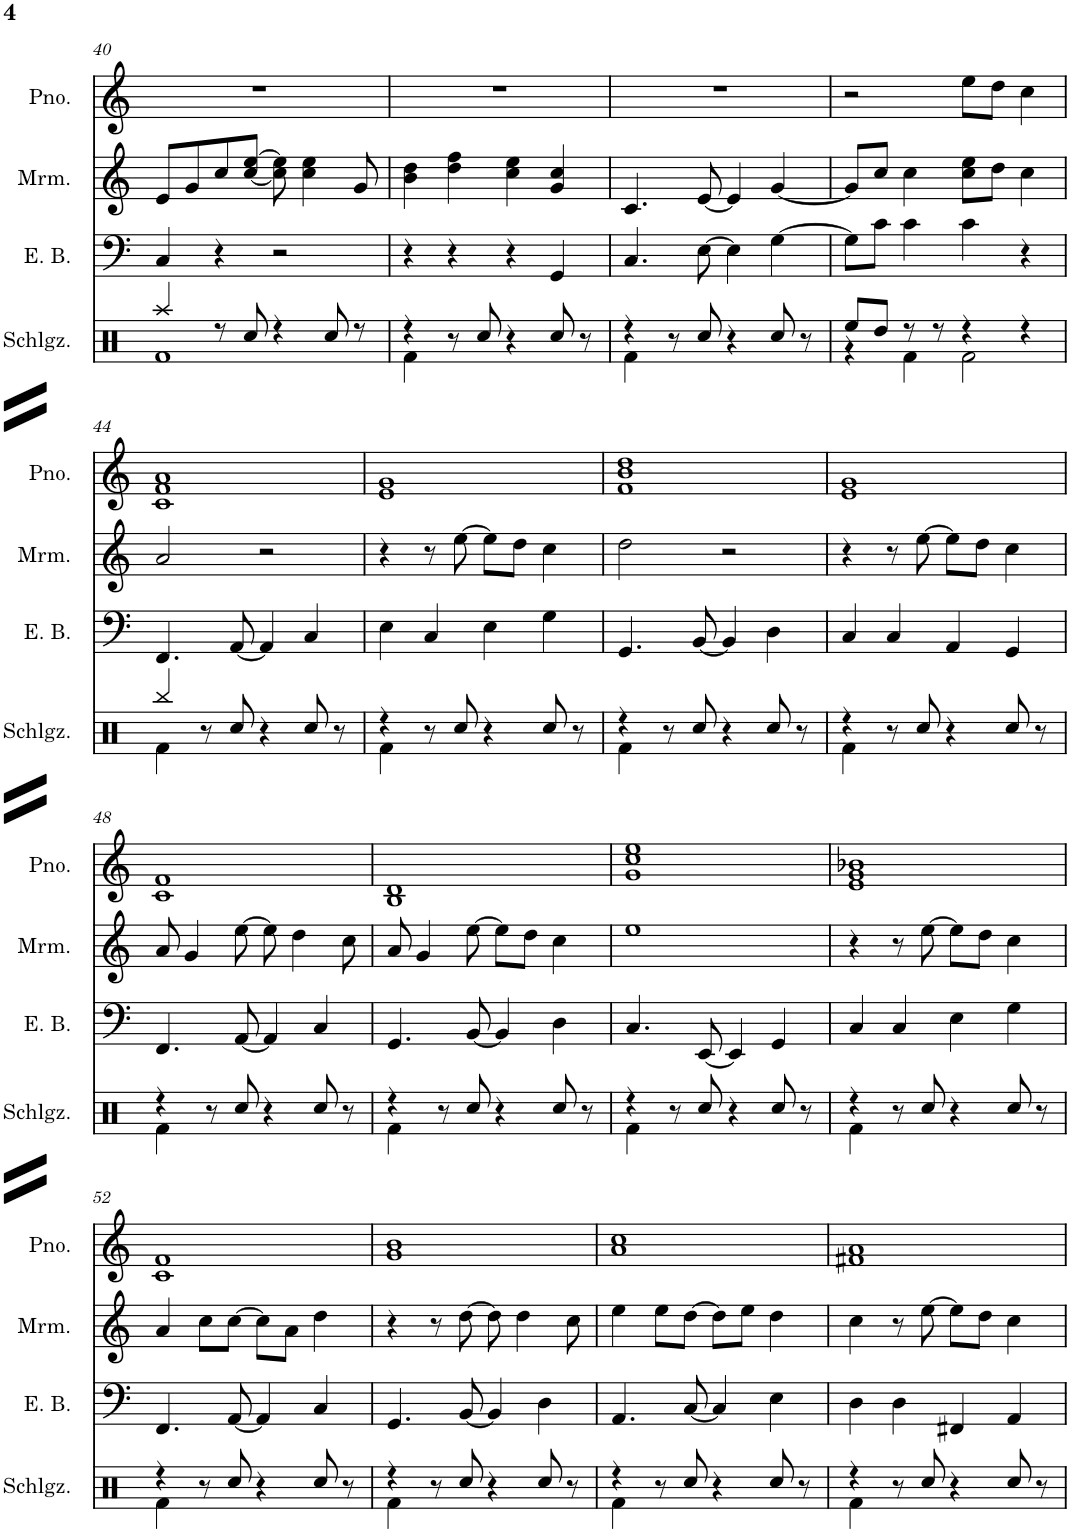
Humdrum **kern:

**kern	**kern	**kern	**kern	**kern
*part4	*part3	*part3	*part2	*part1
*staff5	*staff4	*staff3	*staff2	*staff1
*I"Schlagwerk	*I"Elektrischer Bass	*	*I"Marimba	*I"Piano
*	*I'E. B.	*	*I'Mrm.	*I'Pno.
!!LO:PB:g=z
*clefX	*clefF4	*clefF4	*clefG2	*clefG2
*	*Trd7c12	*Trd7c12	*	*
*k[]	*k[]	*k[]	*k[]	*k[]
*M4/4	*M4/4	*M4/4	*M4/4	*M4/4
=40	=40	=40	=40	=40
*^	*	*	*	*
4Raa/	1Rf	4C	4C/	8e/L	1r
.	.	.	.	8g/	.
8r	.	4r	4r	8cc/	.
8Rcc/	.	.	.	[8cc/ [8ee/J	.
4r	.	2r	2r	8cc\] 8ee\]	.
.	.	.	.	4cc\ 4ee\	.
8Rcc/	.	.	.	.	.
8r	.	.	.	8g/	.
=41	=41	=41	=41	=41	=41
4r	4Rf\	4r	4r	4b\ 4dd\	1r
8r	2.ryy	4r	4r	4dd\ 4ff\	.
8Rcc/	.	.	.	.	.
4r	.	4r	4r	4cc\ 4ee\	.
8Rcc/	.	4GG	4GG/	4g/ 4cc/	.
8r	.	.	.	.	.
=42	=42	=42	=42	=42	=42
4r	4Rf\	4.C	4.C/	4.c/	1r
8r	2.ryy	.	.	.	.
8Rcc/	.	[8E	[8E\	[8e/	.
4r	.	4E]	4E\]	4e/]	.
8Rcc/	.	[4G	[4G\	[4g/	.
8r	.	.	.	.	.
=43	=43	=43	=43	=43	=43
8Ree/L	4r	8G\L]	8G\L]	8g/L]	2r
8Rdd/J	.	8c\J	8c\J	8cc/J	.
8r	4Rf\	4c	4c\	4cc\	.
8r	.	.	.	.	.
4r	2Rf\	4c	4c\	8cc\ 8ee\L	8ee\L
.	.	.	.	8dd\J	8dd\J
4r	.	4r	4r	4cc\	4cc\
!!LO:LB:g=z
=44	=44	=44	=44	=44	=44
4Rbb/	4Rf\	4.FF	4.FF/	2a/	1c 1f 1a
8r	2.ryy	.	.	.	.
8Rcc/	.	[8AA	[8AA/	.	.
4r	.	4AA]	4AA/]	2r	.
8Rcc/	.	4C	4C/	.	.
8r	.	.	.	.	.
=45	=45	=45	=45	=45	=45
4r	4Rf\	4E	4E\	4r	1e 1g
8r	2.ryy	4C	4C/	8r	.
8Rcc/	.	.	.	[8ee\	.
4r	.	4E	4E\	8ee\L]	.
.	.	.	.	8dd\J	.
8Rcc/	.	4G	4G\	4cc\	.
8r	.	.	.	.	.
=46	=46	=46	=46	=46	=46
4r	4Rf\	4.GG	4.GG/	2dd\	1f 1b 1dd
8r	2.ryy	.	.	.	.
8Rcc/	.	[8BB	[8BB/	.	.
4r	.	4BB]	4BB/]	2r	.
8Rcc/	.	4D	4D\	.	.
8r	.	.	.	.	.
=47	=47	=47	=47	=47	=47
4r	4Rf\	4C	4C/	4r	1e 1g
8r	2.ryy	4C	4C/	8r	.
8Rcc/	.	.	.	[8ee\	.
4r	.	4AA	4AA/	8ee\L]	.
.	.	.	.	8dd\J	.
8Rcc/	.	4GG	4GG/	4cc\	.
8r	.	.	.	.	.
!!LO:LB:g=z
=48	=48	=48	=48	=48	=48
4r	4Rf\	4.FF	4.FF/	8a/	1c 1f
.	.	.	.	4g/	.
8r	2.ryy	.	.	.	.
8Rcc/	.	[8AA	[8AA/	[8ee\	.
4r	.	4AA]	4AA/]	8ee\]	.
.	.	.	.	4dd\	.
8Rcc/	.	4C	4C/	.	.
8r	.	.	.	8cc\	.
=49	=49	=49	=49	=49	=49
4r	4Rf\	4.GG	4.GG/	8a/	1B 1d
.	.	.	.	4g/	.
8r	2.ryy	.	.	.	.
8Rcc/	.	[8BB	[8BB/	[8ee\	.
4r	.	4BB]	4BB/]	8ee\L]	.
.	.	.	.	8dd\J	.
8Rcc/	.	4D	4D\	4cc\	.
8r	.	.	.	.	.
=50	=50	=50	=50	=50	=50
4r	4Rf\	4.C	4.C/	1ee	1g 1cc 1ee
8r	2.ryy	.	.	.	.
8Rcc/	.	[8EE	[8EE/	.	.
4r	.	4EE]	4EE/]	.	.
8Rcc/	.	4GG	4GG/	.	.
8r	.	.	.	.	.
=51	=51	=51	=51	=51	=51
4r	4Rf\	4C	4C/	4r	1e 1g 1b-X
8r	2.ryy	4C	4C/	8r	.
8Rcc/	.	.	.	[8ee\	.
4r	.	4E	4E\	8ee\L]	.
.	.	.	.	8dd\J	.
8Rcc/	.	4G	4G\	4cc\	.
8r	.	.	.	.	.
!!LO:LB:g=z
=52	=52	=52	=52	=52	=52
4r	4Rf\	4.FF	4.FF/	4a/	1c 1f
8r	2.ryy	.	.	8cc\L	.
8Rcc/	.	[8AA	[8AA/	[8cc\J	.
4r	.	4AA]	4AA/]	8cc\L]	.
.	.	.	.	8a\J	.
8Rcc/	.	4C	4C/	4dd\	.
8r	.	.	.	.	.
=53	=53	=53	=53	=53	=53
4r	4Rf\	4.GG	4.GG/	4r	1g 1b
8r	2.ryy	.	.	8r	.
8Rcc/	.	[8BB	[8BB/	[8dd\	.
4r	.	4BB]	4BB/]	8dd\]	.
.	.	.	.	4dd\	.
8Rcc/	.	4D	4D\	.	.
8r	.	.	.	8cc\	.
=54	=54	=54	=54	=54	=54
4r	4Rf\	4.AA	4.AA/	4ee\	1a 1cc
8r	2.ryy	.	.	8ee\L	.
8Rcc/	.	[8C	[8C/	[8dd\J	.
4r	.	4C]	4C/]	8dd\L]	.
.	.	.	.	8ee\J	.
8Rcc/	.	4E	4E\	4dd\	.
8r	.	.	.	.	.
=55	=55	=55	=55	=55	=55
4r	4Rf\	4D	4D\	4cc\	1f#X 1a
8r	2.ryy	4D	4D\	8r	.
8Rcc/	.	.	.	[8ee\	.
4r	.	4FF#X	4FF#X/	8ee\L]	.
.	.	.	.	8dd\J	.
8Rcc/	.	4AA	4AA/	4cc\	.
8r	.	.	.	.	.
*v	*v	*	*	*	*
=	=	=	=	=
*-	*-	*-	*-	*-
